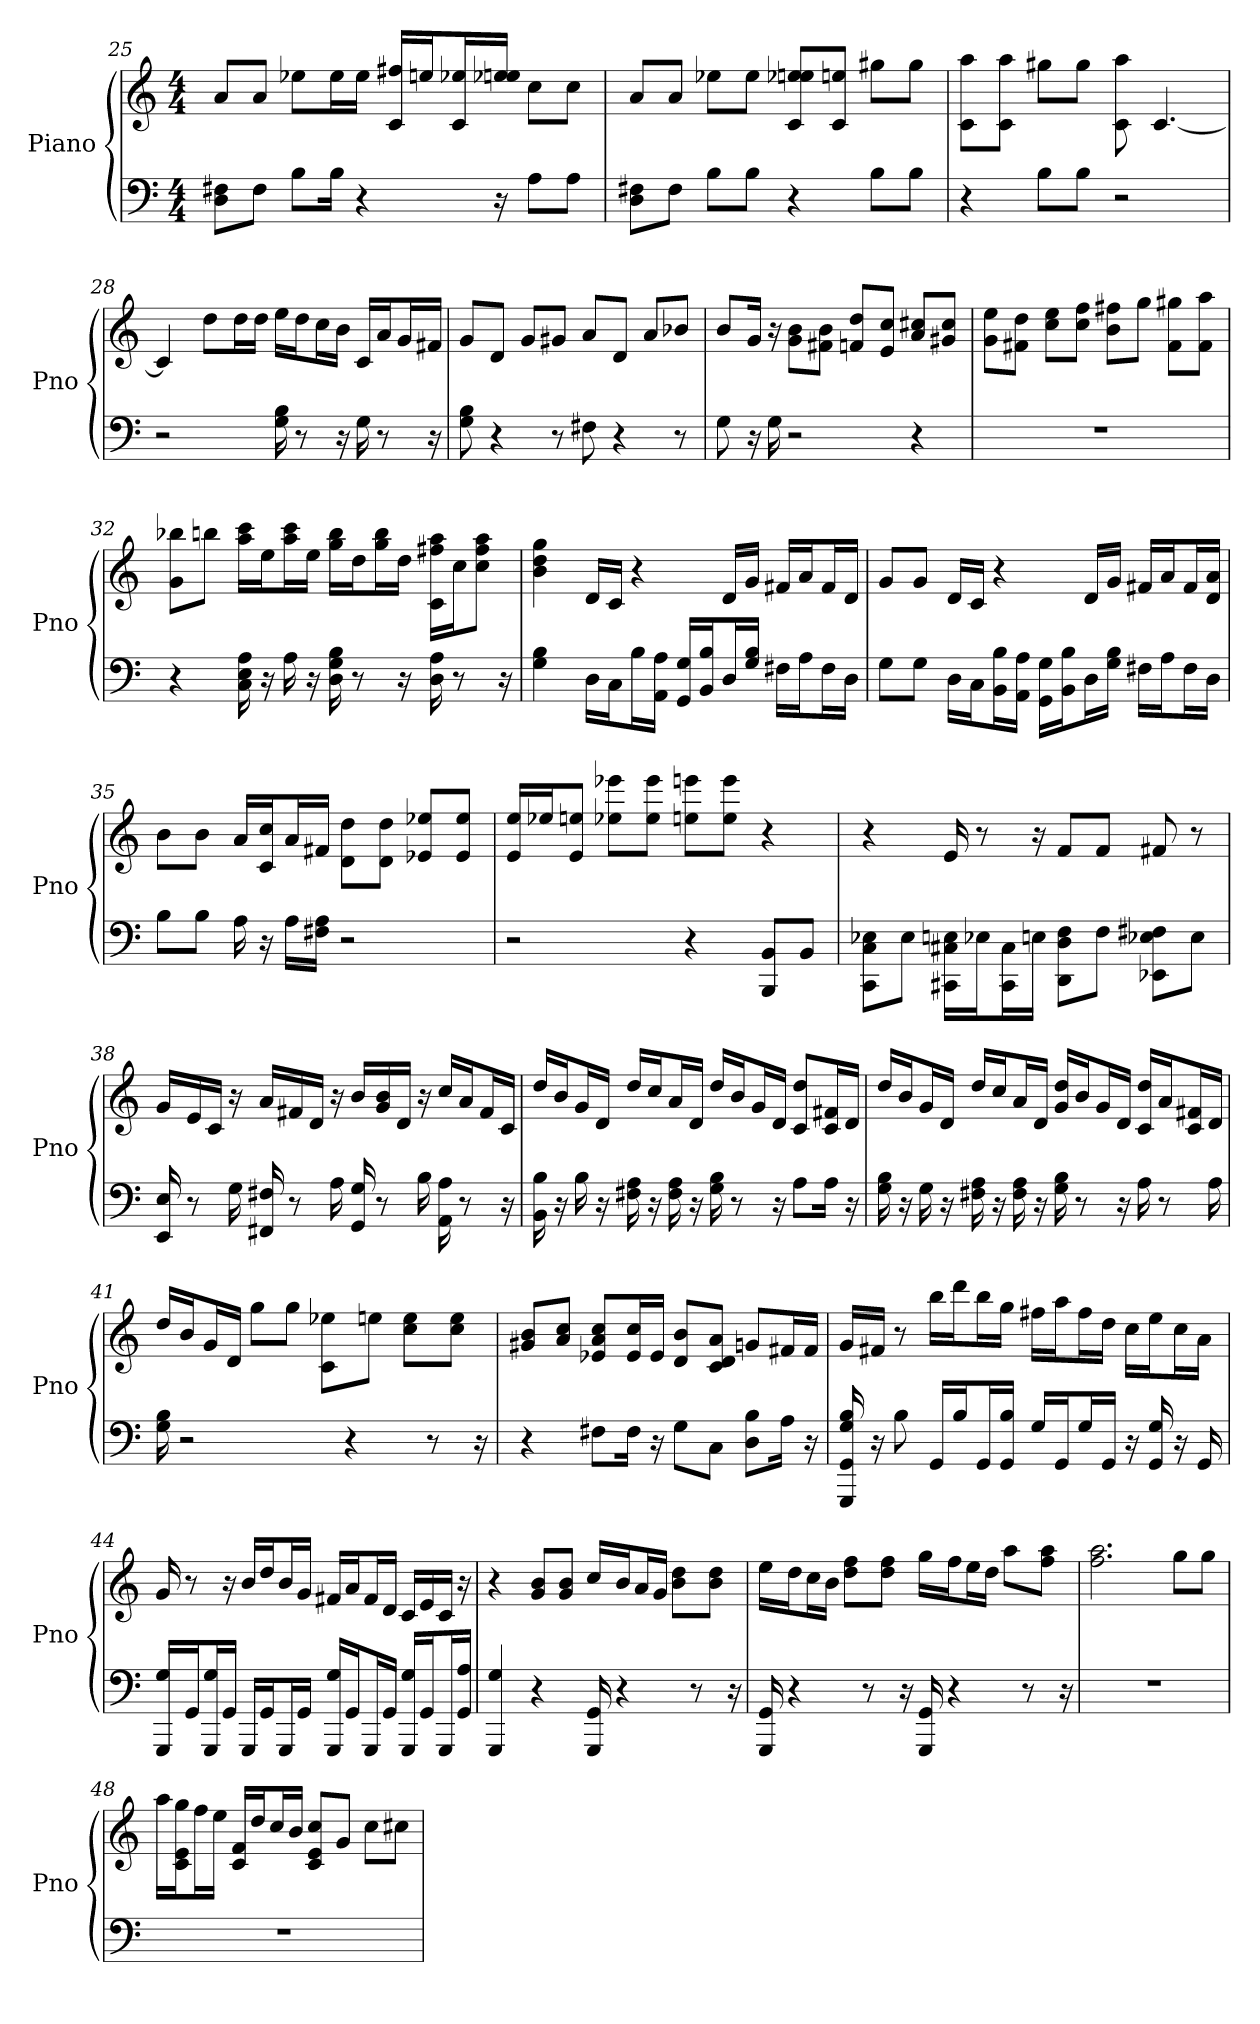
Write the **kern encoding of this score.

**kern	**kern
*part1	*part1
*staff2	*staff1
*I"Piano	*
*I'Pno	*
*clefF4	*clefG2
*k[]	*k[]
*C:	*C:
*M4/4	*M4/4
=25	=25
8D\ 8F#\L	8a/L
8F#\J	8a/J
8B\L	8ee-\L
16B\Jk	16ee-\L
4r	16ee-\JJ
.	16c/ 16ff#/LL
.	16ee/J
.	16c/ 16ee-/L
16r	16ee/ 16ee-/JJ
8A\L	8cc\L
8A\J	8cc\J
=26	=26
8F#\ 8D\L	8a/L
8F#\J	8a/J
8B\L	8ee-\L
8B\J	8ee-\J
4r	8ee/ 8ee-/ 8c/L
.	8ee/ 8c/J
8B\L	8gg#\L
8B\J	8gg#\J
=27	=27
4r	8c\ 8aa\L
.	8c\ 8aa\J
8B\L	8gg#\L
8B\J	8gg#\J
2r	8c 8aa
.	[4.c
=28	=28
2r	4c]
.	8dd\L
.	16dd\L
.	16dd\JJ
16G 16B	16ee\LL
8r	16dd\J
.	16cc\L
16r	16b\JJ
16G	16c/LL
8r	16a/J
.	16g/L
16r	16f#/JJ
=29	=29
8G 8B	8g/L
4r	8d/J
.	8g/L
8r	8g#/J
8F#	8a/L
4r	8d/J
.	8a/L
8r	8b-/J
=30	=30
8G	8b/L
16r	16g/Jk
16G	16r
2r	8b\ 8g\L
.	8f#\ 8b\J
.	8dd/ 8f/L
.	8cc/ 8e/J
4r	8cc#/ 8a/L
.	8cc#/ 8g#/J
=31	=31
1r	8ee\ 8g\L
.	8f#\ 8dd\J
.	8ee\ 8cc\L
.	8cc\ 8ff\J
.	8ff#\ 8b\L
.	8gg\J
.	8gg#\ 8f#\L
.	8aa\ 8f#\J
=32	=32
4r	8bb-\ 8g\L
.	8bb\J
16A 16C 16E	16ccc\ 16aa\LL
16r	16ee\J
16A	16aa\ 16ccc\L
16r	16ee\JJ
16B 16D 16G	16gg\ 16bb\LL
8r	16dd\J
.	16gg\ 16bb\L
16r	16dd\JJ
16A 16D	16ff#\ 16aa\ 16c\LL
8r	16cc\J
.	8aa\ 8ff#\ 8cc\J
16r	.
=33	=33
4B 4G	4dd 4b 4gg
16D\LL	16d/LL
16C\J	16c/JJ
16B\L	4r
16AA\ 16A\JJ	.
16GG/ 16G/LL	.
16BB/ 16B/J	.
16D/L	16d/LL
16B/ 16G/JJ	16g/JJ
16F#\LL	16f#/LL
16A\J	16a/J
16F#\L	16f#/L
16D\JJ	16d/JJ
=34	=34
8G\L	8g/L
8G\J	8g/J
16D\LL	16d/LL
16C\J	16c/JJ
16B\ 16BB\L	4r
16AA\ 16A\JJ	.
16GG\ 16G\LL	.
16B\ 16BB\J	.
16D\L	16d/LL
16G\ 16B\JJ	16g/JJ
16F#\LL	16f#/LL
16A\J	16a/J
16F#\L	16f#/L
16D\JJ	16a/ 16d/JJ
=35	=35
8B\L	8b\L
8B\J	8b\J
16A	16a/LL
16r	16c/ 16cc/J
16A\LL	16a/L
16A\ 16F#\JJ	16f#/JJ
2r	8dd\ 8d\L
.	8d\ 8dd\J
.	8e-/ 8ee-/L
.	8ee-/ 8e-/J
=36	=36
2r	16ee/ 16e/LL
.	16ee-/J
.	8ee/ 8e/J
.	8eee-\ 8ee-\L
.	8eee-\ 8ee-\J
4r	8ee\ 8eee\L
.	8eee\ 8ee\J
8BBB/ 8BB/L	4r
8BB/J	.
=37	=37
8E-\ 8C\ 8CC\L	4r
8E-\J	.
16E\ 16C#\ 16CC#\LL	16e
16E-\J	8r
16CC#\ 16C#\L	.
16E\JJ	16r
8F\ 8D\ 8DD\L	8f/L
8F\J	8f/J
8F#\ 8EE-\ 8E-\L	8f#
8E-\J	8r
=38	=38
16E 16EE	16g/LL
8r	16e/
.	16c/JJ
16G	16r
16FF# 16F#	16a/LL
8r	16f#/
.	16d/JJ
16A	16r
16G 16GG	16b/LL
8r	16g/ 16b/
.	16d/JJ
16B	16r
16A 16AA	16cc/LL
8r	16a/J
.	16f#/L
16r	16c/JJ
=39	=39
16BB 16B	16dd/LL
16r	16b/J
16B	16g/L
16r	16d/JJ
16A 16F#	16dd/LL
16r	16cc/J
16A 16F#	16a/L
16r	16d/JJ
16G 16B	16dd/LL
8r	16b/J
.	16g/L
16r	16d/JJ
8A\L	8c/ 8dd/L
16A\Jk	16f#/ 16c/L
16r	16d/JJ
=40	=40
16G 16B	16dd/LL
16r	16b/J
16G	16g/L
16r	16d/JJ
16F# 16A	16dd/LL
16r	16cc/J
16A 16F#	16a/L
16r	16d/JJ
16G 16B	16dd/ 16g/LL
8r	16b/J
.	16g/L
16r	16d/JJ
16A	16c/ 16dd/LL
8r	16a/J
.	16f#/ 16c/L
16A	16d/JJ
=41	=41
16G 16B	16dd/LL
2r	16b/J
.	16g/L
.	16d/JJ
.	8gg\L
.	8gg\J
.	8ee-\ 8c\L
4r	.
.	8ee\J
.	8ee\ 8cc\L
8r	.
.	8ee\ 8cc\J
16r	.
=42	=42
4r	8g#/ 8b/L
.	8cc/ 8a/J
8F#\L	8cc/ 8e-/ 8a/L
16F#\Jk	16cc/ 16e-/L
16r	16e-/JJ
8G\L	8d/ 8b/L
8C\J	8c/ 8d/ 8a/J
8B\ 8D\L	8g/L
16A\Jk	16f#/L
16r	16f#/JJ
=43	=43
16GGG 16B 16G 16GG	16g/LL
16r	16f#/JJ
8B	8r
16GG/LL	16bb\LL
16B/J	16ddd\J
16GG/L	16bb\L
16B/ 16GG/JJ	16gg\JJ
16G/LL	16ff#\LL
16GG/J	16aa\J
16G/L	16ff#\L
16GG/JJ	16dd\JJ
16r	16cc\LL
16G 16GG	16ee\J
16r	16cc\L
16GG	16a\JJ
=44	=44
16GGG/ 16G/LL	16g
16GG/J	8r
16GGG/ 16G/L	.
16GG/JJ	16r
16GGG/LL	16b/LL
16GG/J	16dd/J
16GGG/L	16b/L
16GG/JJ	16g/JJ
16GGG/ 16G/LL	16f#/LL
16GG/J	16a/J
16GGG/L	16f#/L
16GG/JJ	16d/JJ
16GGG/ 16G/LL	16c/LL
16GG/J	16e/
16GGG/L	16c/JJ
16A/ 16GG/JJ	16r
=45	=45
4GGG 4G	4r
4r	8b/ 8g/L
.	8b/ 8g/J
16GGG 16GG	16cc/LL
4r	16b/J
.	16a/L
.	16g/JJ
.	8dd\ 8b\L
8r	.
.	8b\ 8dd\J
16r	.
=46	=46
16GGG 16GG	16ee\LL
4r	16dd\J
.	16cc\L
.	16b\JJ
.	8ff\ 8dd\L
8r	.
.	8ff\ 8dd\J
16r	.
16GG 16GGG	16gg\LL
4r	16ff\J
.	16ee\L
.	16dd\JJ
.	8aa\L
8r	.
.	8ff\ 8aa\J
16r	.
=47	=47
1r	2.aa 2.ff
.	8gg\L
.	8gg\J
=48	=48
1r	16aa\LL
.	16e\ 16c\ 16gg\J
.	16ff\L
.	16ee\JJ
.	16c/ 16f/LL
.	16dd/J
.	16cc/L
.	16b/JJ
.	8cc/ 8c/ 8e/L
.	8g/J
.	8cc\L
.	8cc#\J
=	=
*-	*-
